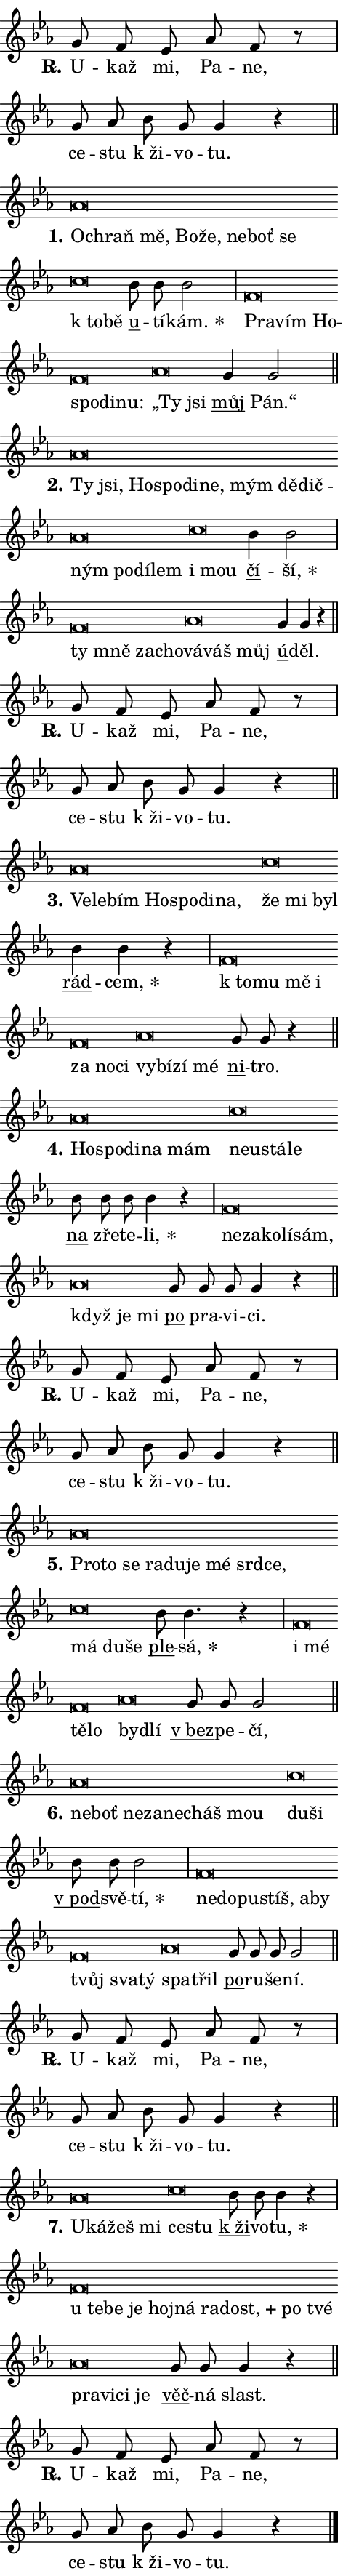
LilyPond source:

\version "2.24.0"
\header { tagline = "" }
\paper {
  indent = 0\cm
  top-margin = 0\cm
  right-margin = 0.13\cm % to fit lyric hyphens
  bottom-margin = 0\cm
  left-margin = 0\cm
  paper-width = 8\cm
  page-breaking = #ly:one-page-breaking
  system-system-spacing.basic-distance = #11
  score-system-spacing.basic-distance = #11
  ragged-last = ##f
}


%% Author: Thomas Morley
%% https://lists.gnu.org/archive/html/lilypond-user/2020-05/msg00002.html
#(define (line-position grob)
"Returns position of @var[grob} in current system:
   @code{'start}, if at first time-step
   @code{'end}, if at last time-step
   @code{'middle} otherwise
"
  (let* ((col (ly:item-get-column grob))
         (ln (ly:grob-object col 'left-neighbor))
         (rn (ly:grob-object col 'right-neighbor))
         (col-to-check-left (if (ly:grob? ln) ln col))
         (col-to-check-right (if (ly:grob? rn) rn col))
         (break-dir-left
           (and
             (ly:grob-property col-to-check-left 'non-musical #f)
             (ly:item-break-dir col-to-check-left)))
         (break-dir-right
           (and
             (ly:grob-property col-to-check-right 'non-musical #f)
             (ly:item-break-dir col-to-check-right))))
        (cond ((eqv? 1 break-dir-left) 'start)
              ((eqv? -1 break-dir-right) 'end)
              (else 'middle))))

#(define (tranparent-at-line-position vctor)
  (lambda (grob)
  "Relying on @code{line-position} select the relevant enry from @var{vctor}.
Used to determine transparency,"
    (case (line-position grob)
      ((end) (not (vector-ref vctor 0)))
      ((middle) (not (vector-ref vctor 1)))
      ((start) (not (vector-ref vctor 2))))))

noteHeadBreakVisibility =
#(define-music-function (break-visibility)(vector?)
"Makes @code{NoteHead}s transparent relying on @var{break-visibility}"
#{
  \override NoteHead.transparent =
    #(tranparent-at-line-position break-visibility)
#})

#(define delete-ledgers-for-transparent-note-heads
  (lambda (grob)
    "Reads whether a @code{NoteHead} is transparent.
If so this @code{NoteHead} is removed from @code{'note-heads} from
@var{grob}, which is supposed to be @code{LedgerLineSpanner}.
As a result ledgers are not printed for this @code{NoteHead}"
    (let* ((nhds-array (ly:grob-object grob 'note-heads))
           (nhds-list
             (if (ly:grob-array? nhds-array)
                 (ly:grob-array->list nhds-array)
                 '()))
           ;; Relies on the transparent-property being done before
           ;; Staff.LedgerLineSpanner.after-line-breaking is executed.
           ;; This is fragile ...
           (to-keep
             (remove
               (lambda (nhd)
                 (ly:grob-property nhd 'transparent #f))
               nhds-list)))
      ;; TODO find a better method to iterate over grob-arrays, similiar
      ;; to filter/remove etc for lists
      ;; For now rebuilt from scratch
      (set! (ly:grob-object grob 'note-heads)  '())
      (for-each
        (lambda (nhd)
          (ly:pointer-group-interface::add-grob grob 'note-heads nhd))
        to-keep))))

squashNotes = {
  \override NoteHead.X-extent = #'(-0.2 . 0.2)
  \override NoteHead.Y-extent = #'(-0.75 . 0)
  \override NoteHead.stencil =
    #(lambda (grob)
       (let ((pos (ly:grob-property grob 'staff-position)))
         (begin
           (if (< pos -7) (display "ERROR: Lower brevis then expected\n") (display ""))
           (if (<= pos -6) ly:text-interface::print ly:note-head::print))))
}
unSquashNotes = {
  \revert NoteHead.X-extent
  \revert NoteHead.Y-extent
  \revert NoteHead.stencil
}

hideNotes = \noteHeadBreakVisibility #begin-of-line-visible
unHideNotes = \noteHeadBreakVisibility #all-visible

% work-around for resetting accidentals
% https://lilypond.org/doc/v2.23/Documentation/notation/displaying-rhythms#unmetered-music
cadenzaMeasure = {
  \cadenzaOff
  \partial 1024 s1024
  \cadenzaOn
}

#(define-markup-command (accent layout props text) (markup?)
  "Underline accented syllable"
  (interpret-markup layout props
    #{\markup \override #'(offset . 4.3) \underline { #text }#}))

responsum = \markup \concat {
  "R" \hspace #-1.05 \path #0.1 #'((moveto 0 0.07) (lineto 0.9 0.8)) \hspace #0.05 "."
}

spaceSize = #0.6828661417322834 % exact space size for TeX Gyre Schola

\layout {
  \context {
    \Staff
    \remove "Time_signature_engraver"
    \override LedgerLineSpanner.after-line-breaking = #delete-ledgers-for-transparent-note-heads
  }
  \context {
    \Lyrics {
      \override LyricSpace.minimum-distance = \spaceSize
      \override LyricText.font-name = #"TeX Gyre Schola"
      \override LyricText.font-size = 1
      \override StanzaNumber.font-name = #"TeX Gyre Schola Bold"
      \override StanzaNumber.font-size = 1
    }
  }
  \context {
    \Score 
    \override NoteHead.text =
      #(lambda (grob) 
        (let ((pos (ly:grob-property grob 'staff-position)))
          #{\markup {
            \combine
              \halign #-0.55 \raise #(if (= pos -6) 0 0.5) \override #'(thickness . 2) \draw-line #'(3.2 . 0)
              \musicglyph "noteheads.sM1"
          }#}))
  }
}

% magnetic-lyrics.ily
%
%   written by
%     Jean Abou Samra <jean@abou-samra.fr>
%     Werner Lemberg <wl@gnu.org>
%
%   adapted by
%     Jiri Hon <jiri.hon@gmail.com>
%
% Version 2022-Apr-15

% https://www.mail-archive.com/lilypond-user@gnu.org/msg149350.html

#(define (Left_hyphen_pointer_engraver context)
   "Collect syllable-hyphen-syllable occurrences in lyrics and store
them in properties.  This engraver only looks to the left.  For
example, if the lyrics input is @code{foo -- bar}, it does the
following.

@itemize @bullet
@item
Set the @code{text} property of the @code{LyricHyphen} grob between
@q{foo} and @q{bar} to @code{foo}.

@item
Set the @code{left-hyphen} property of the @code{LyricText} grob with
text @q{foo} to the @code{LyricHyphen} grob between @q{foo} and
@q{bar}.
@end itemize

Use this auxiliary engraver in combination with the
@code{lyric-@/text::@/apply-@/magnetic-@/offset!} hook."
   (let ((hyphen #f)
         (text #f))
     (make-engraver
      (acknowledgers
       ((lyric-syllable-interface engraver grob source-engraver)
        (set! text grob)))
      (end-acknowledgers
       ((lyric-hyphen-interface engraver grob source-engraver)
        ;(when (not (grob::has-interface grob 'lyric-space-interface))
          (set! hyphen grob)));)
      ((stop-translation-timestep engraver)
       (when (and text hyphen)
         (ly:grob-set-object! text 'left-hyphen hyphen))
       (set! text #f)
       (set! hyphen #f)))))

#(define (lyric-text::apply-magnetic-offset! grob)
   "If the space between two syllables is less than the value in
property @code{LyricText@/.details@/.squash-threshold}, move the right
syllable to the left so that it gets concatenated with the left
syllable.

Use this function as a hook for
@code{LyricText@/.after-@/line-@/breaking} if the
@code{Left_@/hyphen_@/pointer_@/engraver} is active."
   (let ((hyphen (ly:grob-object grob 'left-hyphen #f)))
     (when hyphen
       (let ((left-text (ly:spanner-bound hyphen LEFT)))
         (when (grob::has-interface left-text 'lyric-syllable-interface)
           (let* ((common (ly:grob-common-refpoint grob left-text X))
                  (this-x-ext (ly:grob-extent grob common X))
                  (left-x-ext
                   (begin
                     ;; Trigger magnetism for left-text.
                     (ly:grob-property left-text 'after-line-breaking)
                     (ly:grob-extent left-text common X)))
                  ;; `delta` is the gap width between two syllables.
                  (delta (- (interval-start this-x-ext)
                            (interval-end left-x-ext)))
                  (details (ly:grob-property grob 'details))
                  (threshold (assoc-get 'squash-threshold details 0.2)))
             (when (< delta threshold)
               (let* (;; We have to manipulate the input text so that
                      ;; ligatures crossing syllable boundaries are not
                      ;; disabled.  For languages based on the Latin
                      ;; script this is essentially a beautification.
                      ;; However, for non-Western scripts it can be a
                      ;; necessity.
                      (lt (ly:grob-property left-text 'text))
                      (rt (ly:grob-property grob 'text))
                      (is-space (grob::has-interface hyphen 'lyric-space-interface))
                      (space (if is-space " " ""))
                      (extra-delta (if is-space spaceSize 0))
                      ;; Append new syllable.
                      (ltrt-space (if (and (string? lt) (string? rt))
                                (string-append lt space rt)
                                (make-concat-markup (list lt space rt))))
                      ;; Right-align `ltrt` to the right side.
                      (ltrt-space-markup (grob-interpret-markup
                               grob
                               (make-translate-markup
                                (cons (interval-length this-x-ext) 0)
                                (make-right-align-markup ltrt-space)))))
                 (begin
                   ;; Don't print `left-text`.
                   (ly:grob-set-property! left-text 'stencil #f)
                   ;; Set text and stencil (which holds all collected
                   ;; syllables so far) and shift it to the left.
                   (ly:grob-set-property! grob 'text ltrt-space)
                   (ly:grob-set-property! grob 'stencil ltrt-space-markup)
                   (ly:grob-translate-axis! grob (- (- delta extra-delta)) X))))))))))


#(define (lyric-hyphen::displace-bounds-first grob)
   ;; Make very sure this callback isn't triggered too early.
   (let ((left (ly:spanner-bound grob LEFT))
         (right (ly:spanner-bound grob RIGHT)))
     (ly:grob-property left 'after-line-breaking)
     (ly:grob-property right 'after-line-breaking)
     (ly:lyric-hyphen::print grob)))

squashThreshold = #0.4

\layout {
  \context {
    \Lyrics
    \consists #Left_hyphen_pointer_engraver
    \override LyricText.after-line-breaking =
      #lyric-text::apply-magnetic-offset!
    \override LyricHyphen.stencil = #lyric-hyphen::displace-bounds-first
    \override LyricText.details.squash-threshold = \squashThreshold
    \override LyricHyphen.minimum-distance = 0
    \override LyricHyphen.minimum-length = \squashThreshold
  }
}

squashText = \override LyricText.details.squash-threshold = 9999
unSquashText = \override LyricText.details.squash-threshold = \squashThreshold

leftText = \override LyricText.self-alignment-X = #LEFT
unLeftText = \revert LyricText.self-alignment-X

starOffset = #(lambda (grob) 
                (let ((x_offset (ly:self-alignment-interface::aligned-on-x-parent grob)))
                  (if (= x_offset 0) 0 (+ x_offset 1.2))))

star = #(define-music-function (syllable)(string?)
"Append star separator at the end of a syllable"
#{
  \once \override LyricText.X-offset = #starOffset
  \lyricmode { \markup {
    #syllable
    \override #'((font-name . "TeX Gyre Schola Bold")) \hspace #0.2 \lower #0.65 \larger "*"
  } }
#})

starAccent = #(define-music-function (syllable)(string?)
"Append star separator at the end of a syllable and make accent"
#{
  \once \override LyricText.X-offset = #starOffset
  \lyricmode { \markup {
    \accent #syllable
    \override #'((font-name . "TeX Gyre Schola Bold")) \hspace #0.2 \lower #0.65 \larger "*"
  } }
#})

breath = #(define-music-function (syllable)(string?)
"Append breathing indicator at the end of a syllable"
#{
  \lyricmode { \markup { #syllable "+" } }
#})

optionalBreath = #(define-music-function (syllable)(string?)
"Append optional breathing indicator at the end of a syllable"
#{
  \lyricmode { \markup { #syllable "(+)" } }
#})


\score {
    <<
        \new Voice = "melody" { \cadenzaOn \key es \major \relative { g'8 f es as f r \cadenzaMeasure \bar "|" g as bes g g4 r \cadenzaMeasure \bar "||" \break } }
        \new Lyrics \lyricsto "melody" { \lyricmode { \set stanza = \responsum
U -- kaž mi, Pa -- ne, ce -- stu "k ži" -- vo -- tu. } }
    >>
    \layout {}
}

\score {
    <<
        \new Voice = "melody" { \cadenzaOn \key es \major \relative { \squashNotes as'\breve*1/16 \hideNotes \breve*1/16 \bar "" \breve*1/16 \bar "" \breve*1/16 \bar "" \breve*1/16 \bar "" \breve*1/16 \bar "" \breve*1/16 \breve*1/16 \bar "" \unHideNotes \unSquashNotes \squashNotes c\breve*1/16 \hideNotes \breve*1/16 \bar "" \unHideNotes \unSquashNotes \bar "" bes8 bes bes2 \cadenzaMeasure \bar "|" \squashNotes f\breve*1/16 \hideNotes \breve*1/16 \bar "" \breve*1/16 \bar "" \breve*1/16 \bar "" \breve*1/16 \breve*1/16 \bar "" \unHideNotes \unSquashNotes \squashNotes as\breve*1/16 \hideNotes \breve*1/16 \bar "" \unHideNotes \unSquashNotes \bar "" g4 g2 \cadenzaMeasure \bar "||" \break } }
        \new Lyrics \lyricsto "melody" { \lyricmode { \set stanza = "1."
\leftText O -- \squashText chraň mě, Bo -- že, ne -- boť se \unSquashText "k to" -- \squashText bě \unLeftText \unSquashText \markup \accent u -- tí -- \star kám. \leftText Pra -- \squashText vím Ho -- spo -- di -- nu: \unSquashText „Ty \squashText jsi \unLeftText \unSquashText \markup \accent můj Pán.“ } }
    >>
    \layout {}
}

\score {
    <<
        \new Voice = "melody" { \cadenzaOn \key es \major \relative { \squashNotes as'\breve*1/16 \hideNotes \breve*1/16 \bar "" \breve*1/16 \bar "" \breve*1/16 \bar "" \breve*1/16 \bar "" \breve*1/16 \bar "" \breve*1/16 \bar "" \breve*1/16 \bar "" \breve*1/16 \bar "" \breve*1/16 \bar "" \breve*1/16 \bar "" \breve*1/16 \breve*1/16 \bar "" \unHideNotes \unSquashNotes \squashNotes c\breve*1/16 \hideNotes \breve*1/16 \bar "" \unHideNotes \unSquashNotes \bar "" bes4 bes2 \cadenzaMeasure \bar "|" \squashNotes f\breve*1/16 \hideNotes \breve*1/16 \bar "" \breve*1/16 \breve*1/16 \bar "" \unHideNotes \unSquashNotes \squashNotes as\breve*1/16 \hideNotes \breve*1/16 \breve*1/16 \bar "" \unHideNotes \unSquashNotes \bar "" g4 g4 r \cadenzaMeasure \bar "||" \break } }
        \new Lyrics \lyricsto "melody" { \lyricmode { \set stanza = "2."
\leftText Ty \squashText jsi, Ho -- spo -- di -- ne, mým dě -- dič -- ným po -- dí -- lem \unSquashText i \squashText mou \unLeftText \unSquashText \markup \accent čí -- \star ší, \leftText ty \squashText mně za -- cho -- \unSquashText vá -- \squashText váš můj \unLeftText \unSquashText \markup \accent ú -- děl. } }
    >>
    \layout {}
}

\score {
    <<
        \new Voice = "melody" { \cadenzaOn \key es \major \relative { g'8 f es as f r \cadenzaMeasure \bar "|" g as bes g g4 r \cadenzaMeasure \bar "||" \break } }
        \new Lyrics \lyricsto "melody" { \lyricmode { \set stanza = \responsum
U -- kaž mi, Pa -- ne, ce -- stu "k ži" -- vo -- tu. } }
    >>
    \layout {}
}

\score {
    <<
        \new Voice = "melody" { \cadenzaOn \key es \major \relative { \squashNotes as'\breve*1/16 \hideNotes \breve*1/16 \bar "" \breve*1/16 \bar "" \breve*1/16 \bar "" \breve*1/16 \bar "" \breve*1/16 \breve*1/16 \bar "" \unHideNotes \unSquashNotes \squashNotes c\breve*1/16 \hideNotes \breve*1/16 \breve*1/16 \bar "" \unHideNotes \unSquashNotes \bar "" bes4 bes4 r \cadenzaMeasure \bar "|" \squashNotes f\breve*1/16 \hideNotes \breve*1/16 \bar "" \breve*1/16 \bar "" \breve*1/16 \bar "" \breve*1/16 \bar "" \breve*1/16 \breve*1/16 \bar "" \unHideNotes \unSquashNotes \squashNotes as\breve*1/16 \hideNotes \breve*1/16 \bar "" \breve*1/16 \breve*1/16 \bar "" \unHideNotes \unSquashNotes \bar "" g8 g r4 \cadenzaMeasure \bar "||" \break } }
        \new Lyrics \lyricsto "melody" { \lyricmode { \set stanza = "3."
\leftText Ve -- \squashText le -- bím Ho -- spo -- di -- na, \unSquashText že \squashText mi byl \unLeftText \unSquashText \markup \accent rád -- \star cem, \leftText "k to" -- \squashText mu mě i za no -- ci \unSquashText vy -- \squashText bí -- zí mé \unLeftText \unSquashText \markup \accent ni -- tro. } }
    >>
    \layout {}
}

\score {
    <<
        \new Voice = "melody" { \cadenzaOn \key es \major \relative { \squashNotes as'\breve*1/16 \hideNotes \breve*1/16 \bar "" \breve*1/16 \bar "" \breve*1/16 \breve*1/16 \bar "" \unHideNotes \unSquashNotes \squashNotes c\breve*1/16 \hideNotes \breve*1/16 \bar "" \breve*1/16 \breve*1/16 \bar "" \unHideNotes \unSquashNotes \bar "" bes8 bes bes bes4 r \cadenzaMeasure \bar "|" \squashNotes f\breve*1/16 \hideNotes \breve*1/16 \bar "" \breve*1/16 \bar "" \breve*1/16 \breve*1/16 \bar "" \unHideNotes \unSquashNotes \squashNotes as\breve*1/16 \hideNotes \breve*1/16 \breve*1/16 \bar "" \unHideNotes \unSquashNotes \bar "" g8 g g g4 r \cadenzaMeasure \bar "||" \break } }
        \new Lyrics \lyricsto "melody" { \lyricmode { \set stanza = "4."
\leftText Ho -- \squashText spo -- di -- na mám \unSquashText ne -- \squashText u -- stá -- le \unLeftText \unSquashText \markup \accent na zře -- te -- \star li, \leftText ne -- \squashText za -- ko -- lí -- sám, \unSquashText když \squashText je mi \unLeftText \unSquashText \markup \accent po pra -- vi -- ci. } }
    >>
    \layout {}
}

\score {
    <<
        \new Voice = "melody" { \cadenzaOn \key es \major \relative { g'8 f es as f r \cadenzaMeasure \bar "|" g as bes g g4 r \cadenzaMeasure \bar "||" \break } }
        \new Lyrics \lyricsto "melody" { \lyricmode { \set stanza = \responsum
U -- kaž mi, Pa -- ne, ce -- stu "k ži" -- vo -- tu. } }
    >>
    \layout {}
}

\score {
    <<
        \new Voice = "melody" { \cadenzaOn \key es \major \relative { \squashNotes as'\breve*1/16 \hideNotes \breve*1/16 \bar "" \breve*1/16 \bar "" \breve*1/16 \bar "" \breve*1/16 \bar "" \breve*1/16 \bar "" \breve*1/16 \bar "" \breve*1/16 \breve*1/16 \bar "" \unHideNotes \unSquashNotes \squashNotes c\breve*1/16 \hideNotes \breve*1/16 \breve*1/16 \bar "" \unHideNotes \unSquashNotes \bar "" bes8 bes4. r4 \cadenzaMeasure \bar "|" \squashNotes f\breve*1/16 \hideNotes \breve*1/16 \bar "" \breve*1/16 \breve*1/16 \bar "" \unHideNotes \unSquashNotes \squashNotes as\breve*1/16 \hideNotes \breve*1/16 \bar "" \unHideNotes \unSquashNotes \bar "" g8 g g2 \cadenzaMeasure \bar "||" \break } }
        \new Lyrics \lyricsto "melody" { \lyricmode { \set stanza = "5."
\leftText Pro -- \squashText to se ra -- du -- je mé srd -- ce, \unSquashText má \squashText du -- še \unLeftText \unSquashText \markup \accent ple -- \star sá, \leftText i \squashText mé tě -- lo \unSquashText by -- \squashText dlí \unLeftText \unSquashText \markup \accent "v bez" -- pe -- čí, } }
    >>
    \layout {}
}

\score {
    <<
        \new Voice = "melody" { \cadenzaOn \key es \major \relative { \squashNotes as'\breve*1/16 \hideNotes \breve*1/16 \bar "" \breve*1/16 \bar "" \breve*1/16 \bar "" \breve*1/16 \bar "" \breve*1/16 \breve*1/16 \bar "" \unHideNotes \unSquashNotes \squashNotes c\breve*1/16 \hideNotes \breve*1/16 \bar "" \unHideNotes \unSquashNotes \bar "" bes8 bes bes2 \cadenzaMeasure \bar "|" \squashNotes f\breve*1/16 \hideNotes \breve*1/16 \bar "" \breve*1/16 \bar "" \breve*1/16 \bar "" \breve*1/16 \bar "" \breve*1/16 \bar "" \breve*1/16 \bar "" \breve*1/16 \breve*1/16 \bar "" \unHideNotes \unSquashNotes \squashNotes as\breve*1/16 \hideNotes \breve*1/16 \bar "" \unHideNotes \unSquashNotes \bar "" g8 g g g2 \cadenzaMeasure \bar "||" \break } }
        \new Lyrics \lyricsto "melody" { \lyricmode { \set stanza = "6."
\leftText ne -- \squashText boť ne -- za -- ne -- cháš mou \unSquashText du -- \squashText ši \unLeftText \unSquashText \markup \accent "v pod" -- svě -- \star tí, \leftText ne -- \squashText do -- pu -- stíš, a -- by tvůj sva -- tý \unSquashText spa -- \squashText třil \unLeftText \unSquashText \markup \accent po -- ru -- še -- ní. } }
    >>
    \layout {}
}

\score {
    <<
        \new Voice = "melody" { \cadenzaOn \key es \major \relative { g'8 f es as f r \cadenzaMeasure \bar "|" g as bes g g4 r \cadenzaMeasure \bar "||" \break } }
        \new Lyrics \lyricsto "melody" { \lyricmode { \set stanza = \responsum
U -- kaž mi, Pa -- ne, ce -- stu "k ži" -- vo -- tu. } }
    >>
    \layout {}
}

\score {
    <<
        \new Voice = "melody" { \cadenzaOn \key es \major \relative { \squashNotes as'\breve*1/16 \hideNotes \breve*1/16 \bar "" \breve*1/16 \breve*1/16 \bar "" \unHideNotes \unSquashNotes \squashNotes c\breve*1/16 \hideNotes \breve*1/16 \bar "" \unHideNotes \unSquashNotes \bar "" bes8 bes bes4 r \cadenzaMeasure \bar "|" \squashNotes f\breve*1/16 \hideNotes \breve*1/16 \bar "" \breve*1/16 \bar "" \breve*1/16 \bar "" \breve*1/16 \bar "" \breve*1/16 \bar "" \breve*1/16 \bar "" \breve*1/16 \bar "" \breve*1/16 \breve*1/16 \bar "" \unHideNotes \unSquashNotes \squashNotes as\breve*1/16 \hideNotes \breve*1/16 \bar "" \breve*1/16 \breve*1/16 \bar "" \unHideNotes \unSquashNotes \bar "" g8 g g4 r \cadenzaMeasure \bar "||" \break } }
        \new Lyrics \lyricsto "melody" { \lyricmode { \set stanza = "7."
\leftText U -- \squashText ká -- žeš mi \unSquashText ce -- \squashText stu \unLeftText \unSquashText \markup \accent "k ži" -- vo -- \star tu, \leftText u \squashText te -- be je hoj -- ná ra -- \breath "dost," po tvé \unSquashText pra -- \squashText vi -- ci je \unLeftText \unSquashText \markup \accent věč -- ná slast. } }
    >>
    \layout {}
}

\score {
    <<
        \new Voice = "melody" { \cadenzaOn \key es \major \relative { g'8 f es as f r \cadenzaMeasure \bar "|" g as bes g g4 r \cadenzaMeasure \bar "||" \break } \bar "|." }
        \new Lyrics \lyricsto "melody" { \lyricmode { \set stanza = \responsum
U -- kaž mi, Pa -- ne, ce -- stu "k ži" -- vo -- tu. } }
    >>
    \layout {}
}
